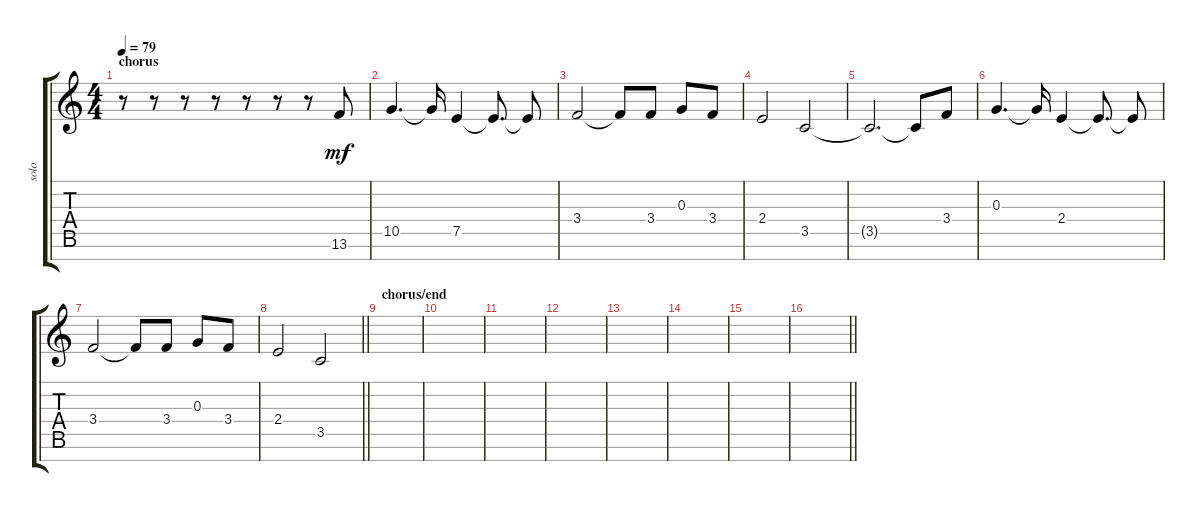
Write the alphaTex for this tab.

\track ("solo" "solo") {instrument distortionguitar}
\staff {score tabs}
\tuning (E4 B3 G3 D3 A2 E2 B1) {hide}
\ts (4 4)
\section ("" "chorus")
\tempo 79
\clef g2
\ks c
r.8{dy mf} r.8 r.8 r.8 r.8 r.8 r.8 13.6.8 |
10.5.4{d} 10.5{t}.16 7.5.4 7.5{t}.8{d} 7.5{t}.8 |
3.4.2 3.4{t}.8 3.4.8 0.3.8 3.4.8 |
2.4.2 3.5.2 |
3.5{t}.2{d} 3.5{t}.8 3.4.8 |
0.3.4{d} 0.3{t}.16 2.4.4 2.4{t}.8{d} 2.4{t}.8 |
3.4.2 3.4{t}.8 3.4.8 0.3.8 3.4.8 |
\barLineRight lightlight
2.4.2 3.5.2 |
\section ("" "chorus/end")
|
|
|
|
|
|
|
\barLineRight lightlight
